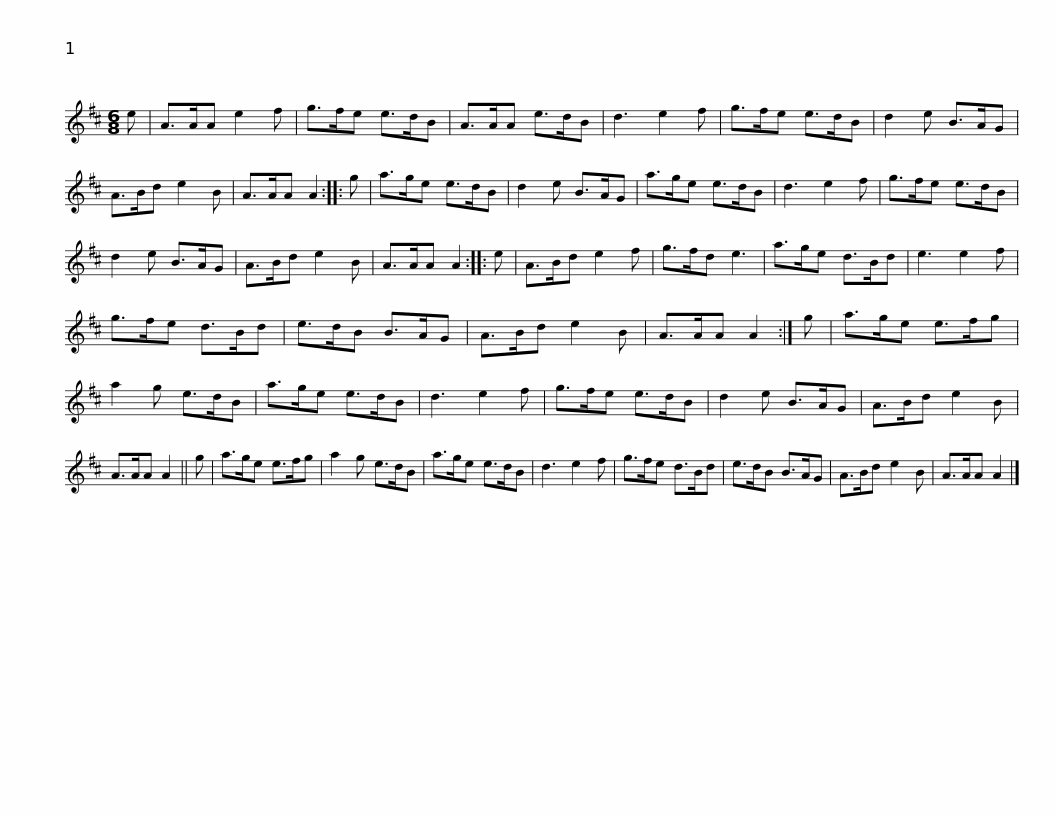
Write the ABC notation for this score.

X:1
L:1/8
M:6/8
I:linebreak $
K:D
V:1 treble
V:1
 e | A>AA e2 f | g>fe e>dB | A>AA e>dB | d3 e2 f | %5
 g>fe e>dB | d2 e B>AG | A>Bd e2 B |$ A>AA A2 :: g | %10
 a>ge e>dB | d2 e B>AG | a>ge e>dB | d3 e2 f | g>fe e>dB | %15
 d2 e B>AG |$ A>Bd e2 B | A>AA A2 :: e | A>Bd e2 f | %20
 g>fd e3 | a>ge d>Bd | e3 e2 f | g>fe d>Bd |$ e>dB B>AG | %25
 A>Bd e2 B | A>AA A2 :| g | a>ge e>fg | a2 g e>dB | %30
 a>ge e>dB | d3 e2 f |$ g>fe e>dB | d2 e B>AG | A>Bd e2 B | %35
 A>AA A2 || g | a>ge e>fg | a2 g e>dB | a>ge e>dB |$ %40
 d3 e2 f | g>fe d>Bd | e>dB B>AG | A>Bd e2 B | A>AA A2 |] %45
